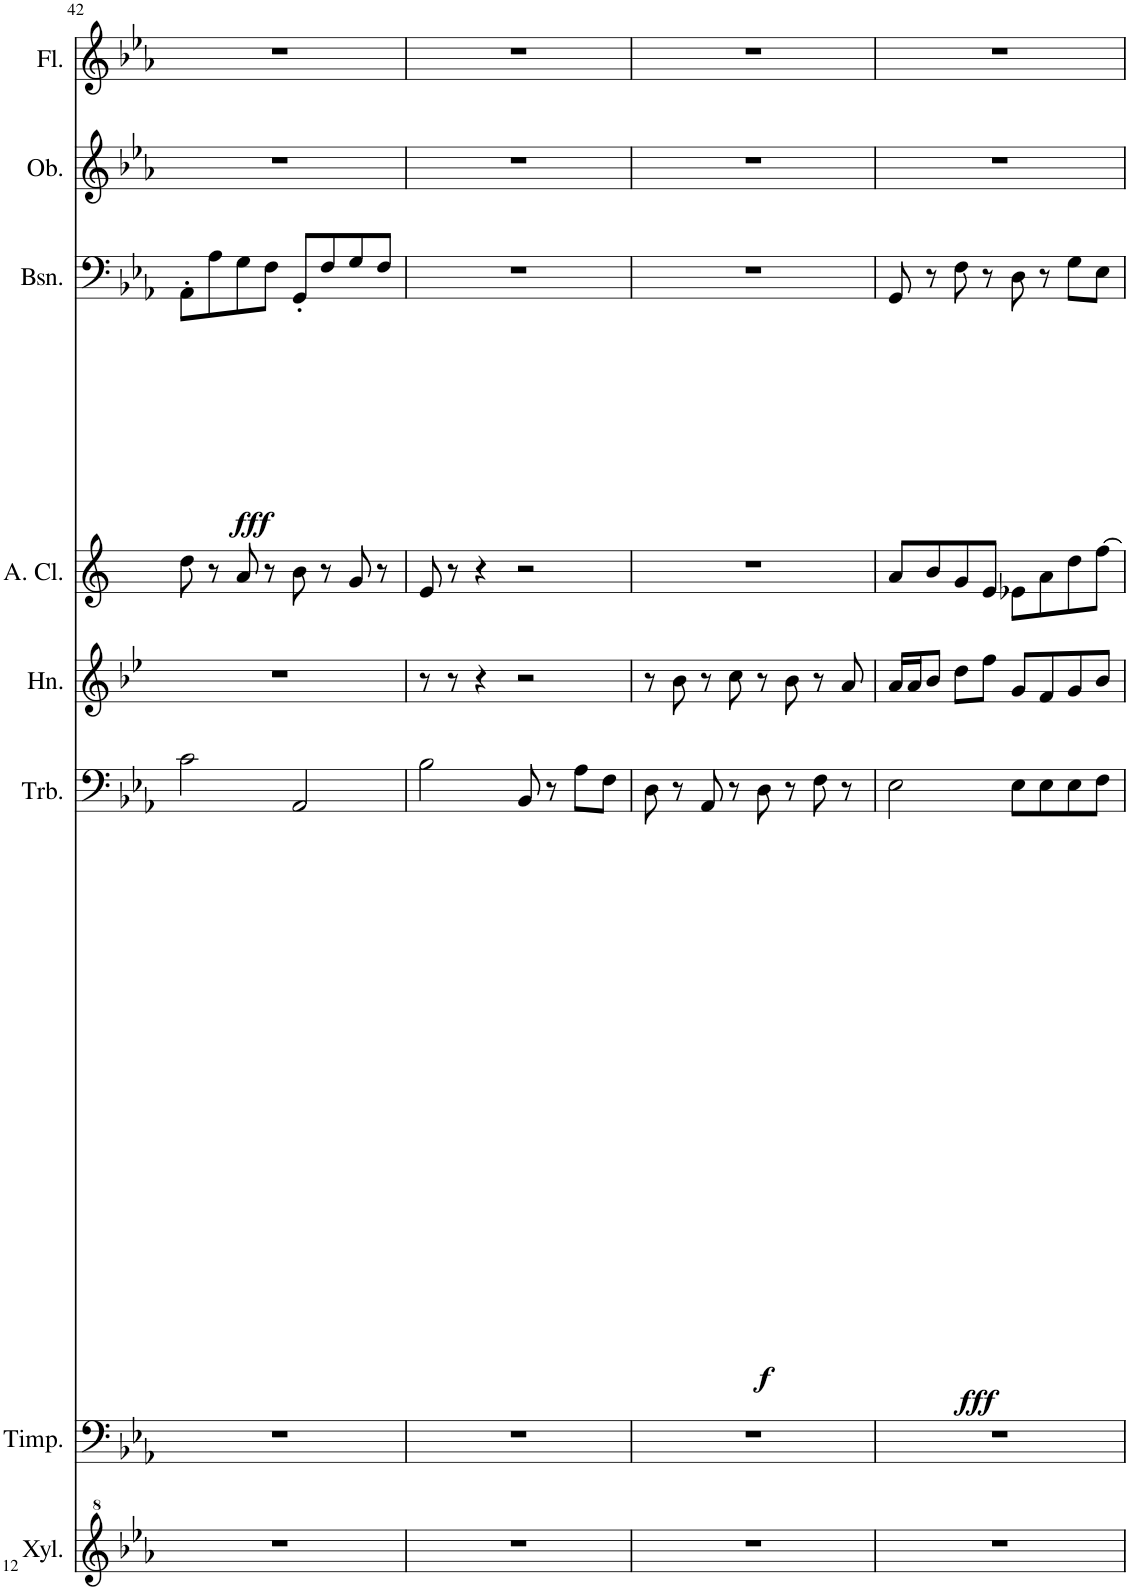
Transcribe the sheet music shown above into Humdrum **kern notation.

**kern	**kern	**kern	**dynam	**kern	**kern	**kern	**dynam	**kern	**kern
*part8	*part7	*part6	*part6	*part5	*part4	*part3	*part3	*part2	*part1
*staff8	*staff7	*staff6	*staff6	*staff5	*staff4	*staff3	*staff3	*staff2	*staff1
*I"Xylophone	*I"Timpani	*I"Trombone	*	*I"Horn	*I"Alto Clarinet	*I"Bassoon	*	*I"Oboe	*I"Flute
*I'Xyl.	*I'Timp.	*I'Trb.	*	*I'Hn.	*I'A. Cl.	*I'Bsn.	*	*I'Ob.	*I'Fl.
!!LO:PB:g=z
*clefG^2	*clefF4	*clefF4	*	*clefG2	*clefG2	*clefF4	*	*clefG2	*clefG2
*	*	*	*	*Trd4c7	*Trd5c9	*	*	*	*
*k[b-e-a-]	*k[b-e-a-]	*k[b-e-a-]	*	*k[b-e-]	*k[]	*k[b-e-a-]	*	*k[b-e-a-]	*k[b-e-a-]
*M4/4	*M4/4	*M4/4	*	*M4/4	*M4/4	*M4/4	*	*M4/4	*M4/4
=42	=42	=42	=42	=42	=42	=42	=42	=42	=42
1r	1r	2c\	.	1r	8dd\	8AA-'\L	.	1r	1r
!	!	!	!	!	!	!	!LO:DY:b	!	!
.	.	.	.	.	8r	8A-\	fff	.	.
.	.	.	.	.	8a/	8G\	.	.	.
.	.	.	.	.	8r	8F\J	.	.	.
.	.	2AA-/	.	.	8b\	8GG'/L	.	.	.
.	.	.	.	.	8r	8F/	.	.	.
.	.	.	.	.	8g/	8G/	.	.	.
.	.	.	.	.	8r	8F/J	.	.	.
=43	=43	=43	=43	=43	=43	=43	=43	=43	=43
1r	1r	2B-\	.	8r	8e/	1r	.	1r	1r
.	.	.	.	8r	8r	.	.	.	.
.	.	.	.	4r	4r	.	.	.	.
.	.	8BB-/	.	2r	2r	.	.	.	.
.	.	8r	.	.	.	.	.	.	.
!	!	!	!LO:DY:b	!	!	!	!	!	!
.	.	8A-\L	f	.	.	.	.	.	.
.	.	8F\J	.	.	.	.	.	.	.
=44	=44	=44	=44	=44	=44	=44	=44	=44	=44
1r	1r	8D\	.	8r	1r	1r	.	1r	1r
.	.	8r	.	8b-\	.	.	.	.	.
.	.	8AA-/	.	8r	.	.	.	.	.
.	.	8r	.	8cc\	.	.	.	.	.
.	.	8D\	.	8r	.	.	.	.	.
.	.	8r	.	8b-\	.	.	.	.	.
.	.	8F\	.	8r	.	.	.	.	.
.	.	8r	.	8a/	.	.	.	.	.
=45	=45	=45	=45	=45	=45	=45	=45	=45	=45
!	!	!	!LO:DY:b	!	!	!	!	!	!
1r	1r	2E-\	fff	16a/LL	8a/L	8GG/	.	1r	1r
.	.	.	.	16a/J	.	.	.	.	.
.	.	.	.	8b-/J	8b/	8r	.	.	.
.	.	.	.	8dd\L	8g/	8F\	.	.	.
.	.	.	.	8ff\J	8e/J	8r	.	.	.
.	.	8E-\L	.	8g/L	8e-X\L	8D\	.	.	.
.	.	8E-\	.	8f/	8a\	8r	.	.	.
.	.	8E-\	.	8g/	8dd\	8G\L	.	.	.
.	.	8F\J	.	8b-/J	[8ff\J	8E-\J	.	.	.
=	=	=	=	=	=	=	=	=	=
*-	*-	*-	*-	*-	*-	*-	*-	*-	*-
